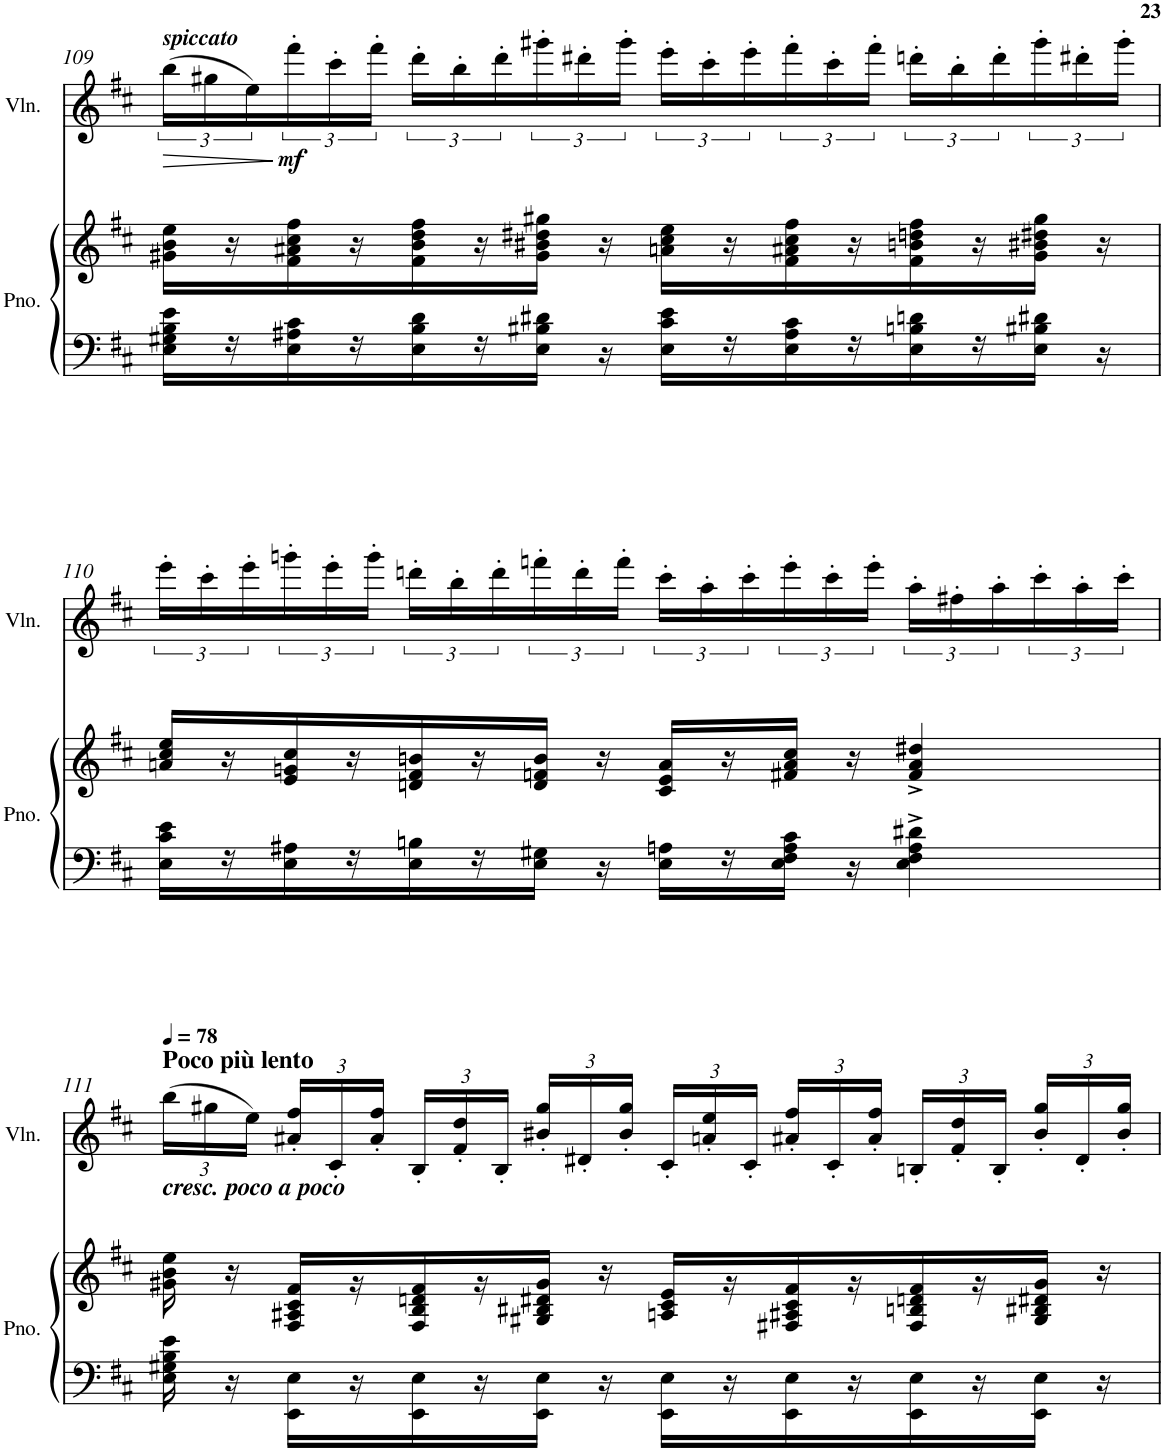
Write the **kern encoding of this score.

**kern	**kern	**kern	**dynam
*part2	*part2	*part1	*part1
*staff3	*staff2	*staff1	*staff1
*I"Piano	*	*I"Violin	*
*I'Pno.	*	*I'Vln.	*
!!LO:PB:g=z
*clefF4	*clefG2	*clefG2	*
*k[f#c#]	*k[f#c#]	*k[f#c#]	*
*M4/4	*M4/4	*M4/4	*
*met(c)	*met(c)	*met(c)	*
=109	=109	=109	=109
!	!	!LO:TX:a:Bi:t=spiccato	!
!	!	!	!LO:HP:b
16E\ 16G#X\ 16B\ 16e\LL	16g#X\ 16b\ 16ee\LL	(24bb\LL	>
.	.	24gg#X\	.
16r	16r	.	.
.	.	24ee\)	.
!	!	!	!LO:DY:n=1:b
16E\ 16A#X\ 16c#\	16f#\ 16a#X\ 16cc#\ 16ff#\	24fff#'\	] mf
.	.	24ccc#'\	.
16r	16r	.	.
.	.	24fff#'\JJ	.
16E\ 16B\ 16d\	16f#\ 16b\ 16dd\ 16ff#\	24ddd'\LL	.
.	.	24bb'\	.
16r	16r	.	.
.	.	24ddd'\	.
16E\ 16B#X\ 16d#X\JJ	16g#\ 16b#X\ 16dd#X\ 16gg#X\JJ	24ggg#X'\	.
.	.	24ddd#X'\	.
16r	16r	.	.
.	.	24ggg#'\JJ	.
16E\ 16c#\ 16e\LL	16an\ 16cc#\ 16ee\LL	24eee'\LL	.
.	.	24ccc#'\	.
16r	16r	.	.
.	.	24eee'\	.
16E\ 16A#\ 16c#\	16f#\ 16a#X\ 16cc#\ 16ff#\	24fff#'\	.
.	.	24ccc#'\	.
16r	16r	.	.
.	.	24fff#'\JJ	.
16E\ 16Bn\ 16dn\	16f#\ 16bn\ 16ddn\ 16ff#\	24dddn'\LL	.
.	.	24bb'\	.
16r	16r	.	.
.	.	24ddd'\	.
16E\ 16B#X\ 16d#X\JJ	16g#\ 16b#X\ 16dd#X\ 16gg#\JJ	24ggg#'\	.
.	.	24ddd#X'\	.
16r	16r	.	.
.	.	24ggg#'\JJ	.
!!LO:LB:g=z
=110	=110	=110	=110
16E\ 16c#\ 16e\LL	16an/ 16cc#/ 16ee/LL	24eee'\LL	.
.	.	24ccc#'\	.
16r	16r	.	.
.	.	24eee'\	.
16E\ 16A#X\	16e/ 16gn/ 16cc#/	24gggn'\	.
.	.	24eee'\	.
16r	16r	.	.
.	.	24ggg'\JJ	.
16E\ 16Bn\	16dn/ 16f#/ 16bn/	24dddn'\LL	.
.	.	24bb'\	.
16r	16r	.	.
.	.	24ddd'\	.
16E\ 16G#X\JJ	16d/ 16fn/ 16b/JJ	24fffn'\	.
.	.	24ddd'\	.
16r	16r	.	.
.	.	24fff'\JJ	.
16E\ 16An\LL	16c#/ 16e/ 16a/LL	24ccc#'\LL	.
.	.	24aa'\	.
16r	16r	.	.
.	.	24ccc#'\	.
16E\ 16F#\ 16A\ 16c#\JJ	16f#X/ 16a/ 16cc#/JJ	24eee'\	.
.	.	24ccc#'\	.
16r	16r	.	.
.	.	24eee'\JJ	.
4E\^ 4F#\^ 4A\^ 4d#X\^	4f#/^ 4a/^ 4dd#X/^	24aa'\LL	.
.	.	24ff#X'\	.
.	.	24aa'\	.
.	.	24ccc#'\	.
.	.	24aa'\	.
.	.	24ccc#'\JJ	.
!!LO:LB:g=z
=111	=111	=111	=111
*	*	*Xbrackettup	*
*	*	*MM78	*
!	!	!LO:TX:a:B:t=Poco più lento	!
!	!	!LO:TX:b:Bi:t=cresc. poco a poco	!
16E\ 16G#X\ 16B\ 16e\	16g#X\ 16b\ 16ee\	(24bb\LL	.
.	.	24gg#X\	.
16r	16r	.	.
.	.	24ee\JJ)	.
16EE\ 16E\LL	16F#/ 16A#X/ 16c#/ 16f#/LL	24a#X/' 24ff#/'LL	.
.	.	24c#'/	.
16r	16r	.	.
.	.	24a#/' 24ff#/'JJ	.
16EE\ 16E\	16F#/ 16B/ 16dn/ 16f#/	24B'/LL	.
.	.	24f#/' 24dd/'	.
16r	16r	.	.
.	.	24B'/JJ	.
16EE\ 16E\JJ	16G#X/ 16B#X/ 16d#X/ 16g#/JJ	24b#X/' 24gg#/'LL	.
.	.	24d#X'/	.
16r	16r	.	.
.	.	24b#/' 24gg#/'JJ	.
16EE\ 16E\LL	16An/ 16c#/ 16e/LL	24c#'/LL	.
.	.	24an/' 24ee/'	.
16r	16r	.	.
.	.	24c#'/JJ	.
16EE\ 16E\	16F#X/ 16A#X/ 16c#/ 16f#/	24a#X/' 24ff#/'LL	.
.	.	24c#'/	.
16r	16r	.	.
.	.	24a#/' 24ff#/'JJ	.
16EE\ 16E\	16F#/ 16Bn/ 16dn/ 16f#/	24Bn'/LL	.
.	.	24f#/' 24dd/'	.
16r	16r	.	.
.	.	24B'/JJ	.
16EE\ 16E\JJ	16G#/ 16B#X/ 16d#X/ 16g#/JJ	24b#/' 24gg#/'LL	.
.	.	24d#'/	.
16r	16r	.	.
.	.	24b#/' 24gg#/'JJ	.
=	=	=	=
*-	*-	*-	*-
